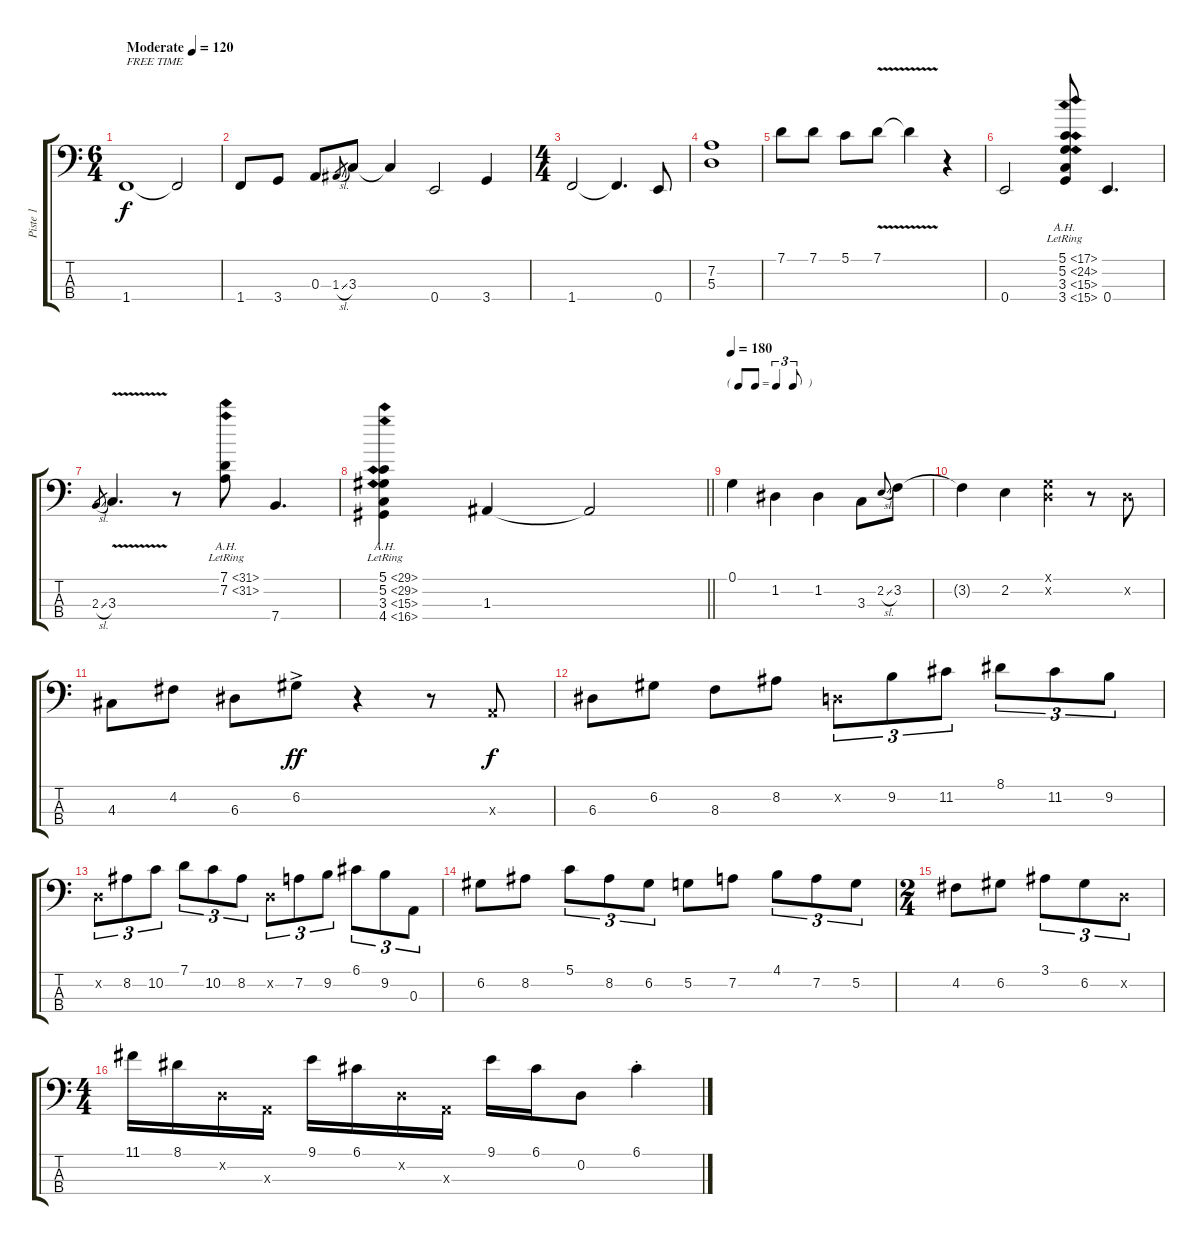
\track ("Piste 1" "Piste 1") {instrument fretlessbass}
\staff {score tabs}
\tuning (G2 D2 A1 E1) {hide}
\ts (6 4)
\tempo (120 "Moderate")
\clef f4
\ks c
1.4.1{txt "FREE TIME" dy f instrument fretlessbass} 1.4{t}.2 |
1.4.8 3.4.8 0.3.8 1.3{sl}.8{gr} 3.3.8 3.3{t}.4 0.4.2 3.4.4 |
\ts (4 4)
1.4.2 1.4{t}.4{d} 0.4.8 |
(7.2 5.3).1 |
7.1.8 7.1.8 5.1.8 7.1{v}.8 7.1{t}.4 r.4 |
0.4.2 (5.1{ah 12 lr} 5.2{ah 19 lr} 3.3{ah 12 lr} 3.4{ah 12}).8 0.4.4{d} |
2.3{sl}.8{gr} 3.3{v}.4{d} r.8 (7.1{ah 24 lr} 7.2{ah 24 lr}).8 7.4.4{d} |
\barLineRight lightlight
(5.1{ah 24 lr} 5.2{ah 24 lr} 3.3{ah 12 lr} 4.4{ah 12 lr}).4 1.3.4 1.3{t}.2 |
\tf triplet8th
\tempo 180
0.1.4 1.2.4 1.2.4 3.3.8 2.2{sl}.8{gr onbeat} 3.2.8 |
3.2{t}.4 2.2.4 (0.1{x} 0.2{x}).4 r.8 0.2{x}.8 |
4.3.8 4.2.8 6.3.8 6.2{ac}.8{dy ff} r.4 r.8 0.3{x}.8{dy f} |
6.3.8 6.2.8 8.3.8 8.2.8 0.2{x}.8{tu (3 2)} 9.2.8{tu (3 2)} 11.2.8{tu (3 2)} 8.1.8{tu (3 2)} 11.2.8{tu (3 2)} 9.2.8{tu (3 2)} |
0.2{x}.8{tu (3 2)} 8.2.8{tu (3 2)} 10.2.8{tu (3 2)} 7.1.8{tu (3 2)} 10.2.8{tu (3 2)} 8.2.8{tu (3 2)} 0.2{x}.8{tu (3 2)} 7.2.8{tu (3 2)} 9.2.8{tu (3 2)} 6.1.8{tu (3 2)} 9.2.8{tu (3 2)} 0.3.8{tu (3 2)} |
6.2.8 8.2.8 5.1.8{tu (3 2)} 8.2.8{tu (3 2)} 6.2.8{tu (3 2)} 5.2.8 7.2.8 4.1.8{tu (3 2)} 7.2.8{tu (3 2)} 5.2.8{tu (3 2)} |
\ts (2 4)
4.2.8 6.2.8 3.1.8{tu (3 2)} 6.2.8{tu (3 2)} 0.2{x}.8{tu (3 2)} |
\ts (4 4)
11.1.16 8.1.16 0.2{x}.16 0.3{x}.16 9.1.16 6.1.16 0.2{x}.16 0.3{x}.16 9.1.16 6.1.16 0.2.8 6.1{st}.4
